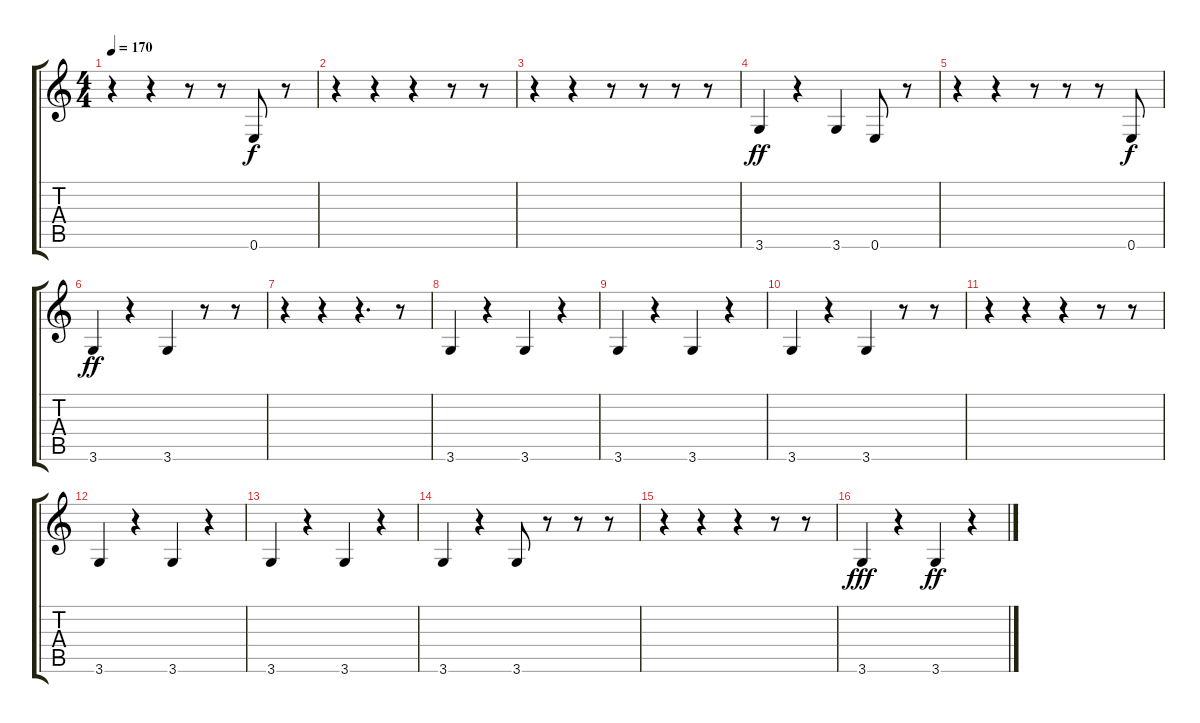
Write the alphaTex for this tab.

\track "" {instrument acousticbass}
\staff {score tabs}
\tuning (E4 B3 G3 D3 A2 E2) {hide}
\ts (4 4)
\tempo 170
\clef g2
\ks c
r.4{dy ff} r.4 r.8 r.8 0.6.8{dy f} r.8 |
r.4 r.4 r.4 r.8 r.8 |
r.4 r.4 r.8 r.8 r.8 r.8 |
3.6.4{dy ff} r.4 3.6.4 0.6.8 r.8 |
r.4 r.4 r.8 r.8 r.8 0.6.8{dy f} |
3.6.4{dy ff} r.4 3.6.4 r.8 r.8 |
r.4 r.4 r.4{d} r.8 |
3.6.4 r.4 3.6.4 r.4 |
3.6.4 r.4 3.6.4 r.4 |
3.6.4 r.4 3.6.4 r.8 r.8 |
r.4 r.4 r.4 r.8 r.8 |
3.6.4 r.4 3.6.4 r.4 |
3.6.4 r.4 3.6.4 r.4 |
3.6.4 r.4 3.6.8 r.8 r.8 r.8 |
r.4 r.4 r.4 r.8 r.8 |
3.6.4{dy fff} r.4 3.6.4{dy ff} r.4
